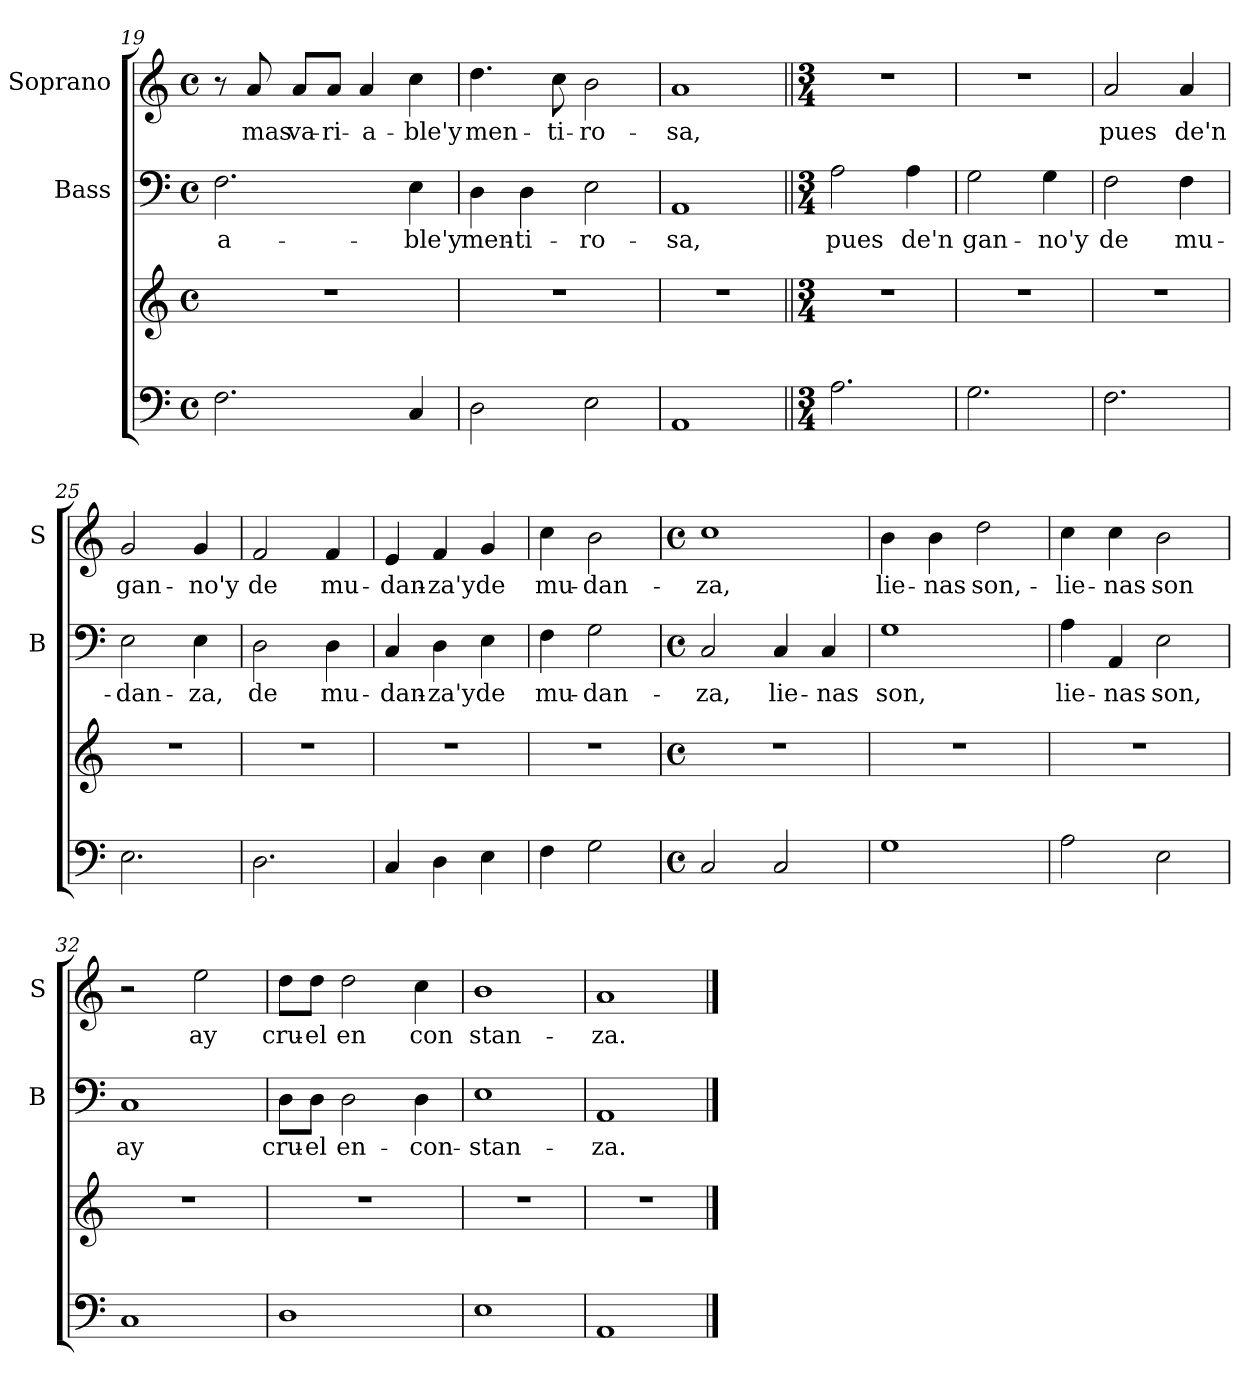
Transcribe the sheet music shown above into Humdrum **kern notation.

**kern	**kern	**kern	**text	**kern	**text
*part3	*part3	*part2	*part2	*part1	*part1
*staff4	*staff3	*staff2	*staff2	*staff1	*staff1
*	*	*I"Bass	*	*I"Soprano	*
*	*	*I'B	*	*I'S	*
*clefF4	*clefG2	*clefF4	*	*clefG2	*
*k[]	*k[]	*k[]	*	*k[]	*
*C:	*C:	*C:	*	*C:	*
*M4/4	*M4/4	*M4/4	*	*M4/4	*
*met(c)	*met(c)	*met(c)	*	*met(c)	*
=19	=19	=19	=19	=19	=19
!	!	!	!LO:LY:b	!	!
2.F\	1r	2.F\	-a-	8r	.
!	!	!	!	!	!LO:LY:b
.	.	.	.	8a/	mas
!	!	!	!	!	!LO:LY:b
.	.	.	.	8a/L	va-
!	!	!	!	!	!LO:LY:b
.	.	.	.	8a/J	-ri-
!	!	!	!	!	!LO:LY:b
.	.	.	.	4a/	-a-
!	!	!	!LO:LY:b	!	!LO:LY:b
4C/	.	4E\	-ble'y	4cc\	-ble'y
!!LO:LB:g=z
=20	=20	=20	=20	=20	=20
!	!	!	!LO:LY:b	!	!LO:LY:b
2D\	1r	4D\	men-	4.dd\	men-
!	!	!	!LO:LY:b	!	!
.	.	4D\	-ti-	.	.
!	!	!	!	!	!LO:LY:b
.	.	.	.	8cc\	-ti-
!	!	!	!LO:LY:b	!	!LO:LY:b
2E\	.	2E\	-ro-	2b\	-ro-
=21	=21	=21	=21	=21	=21
!	!	!	!LO:LY:b	!	!LO:LY:b
1AA	1r	1AA	-sa,	1a	-sa,
=22||	=22||	=22||	=22||	=22||	=22||
*M3/4	*M3/4	*M3/4	*	*M3/4	*
!	!	!	!LO:LY:b	!	!
2.A\	2.r	2A\	pues	2.r	.
!	!	!	!LO:LY:b	!	!
.	.	4A\	de'n	.	.
=23	=23	=23	=23	=23	=23
!	!	!	!LO:LY:b	!	!
2.G\	2.r	2G\	gan-	2.r	.
!	!	!	!LO:LY:b	!	!
.	.	4G\	-no'y	.	.
=24	=24	=24	=24	=24	=24
!	!	!	!LO:LY:b	!	!LO:LY:b
2.F\	2.r	2F\	de	2a/	pues
!	!	!	!LO:LY:b	!	!LO:LY:b
.	.	4F\	mu-	4a/	de'n
=25	=25	=25	=25	=25	=25
!	!	!	!LO:LY:b	!	!LO:LY:b
2.E\	2.r	2E\	-dan-	2g/	gan-
!	!	!	!LO:LY:b	!	!LO:LY:b
.	.	4E\	-za,	4g/	-no'y
!!LO:LB:g=z
=26	=26	=26	=26	=26	=26
!	!	!	!LO:LY:b	!	!LO:LY:b
2.D\	2.r	2D\	de	2f/	de
!	!	!	!LO:LY:b	!	!LO:LY:b
.	.	4D\	mu-	4f/	mu-
=27	=27	=27	=27	=27	=27
!	!	!	!LO:LY:b	!	!LO:LY:b
4C/	2.r	4C/	-dan-	4e/	-dan-
!	!	!	!LO:LY:b	!	!LO:LY:b
4D\	.	4D\	-za'y	4f/	-za'y
!	!	!	!LO:LY:b	!	!LO:LY:b
4E\	.	4E\	de	4g/	de
=28	=28	=28	=28	=28	=28
!	!	!	!LO:LY:b	!	!LO:LY:b
4F\	2.r	4F\	mu-	4cc\	mu-
!	!	!	!LO:LY:b	!	!LO:LY:b
2G\	.	2G\	-dan-	2b\	-dan-
=29	=29	=29	=29	=29	=29
*M4/4	*M4/4	*M4/4	*	*M4/4	*
*met(c)	*met(c)	*met(c)	*	*met(c)	*
!	!	!	!LO:LY:b	!	!LO:LY:b
2C/	1r	2C/	-za,	1cc	-za,
!	!	!	!LO:LY:b	!	!
2C/	.	4C/	lie-	.	.
!	!	!	!LO:LY:b	!	!
.	.	4C/	-nas	.	.
=30	=30	=30	=30	=30	=30
!	!	!	!LO:LY:b	!	!LO:LY:b
1G	1r	1G	son,	4b\	lie-
!	!	!	!	!	!LO:LY:b
.	.	.	.	4b\	-nas
!	!	!	!	!	!LO:LY:b
.	.	.	.	2dd\	son,-
!!LO:LB:g=z
=31	=31	=31	=31	=31	=31
!	!	!	!LO:LY:b	!	!LO:LY:b
2A\	1r	4A\	lie-	4cc\	-lie-
!	!	!	!LO:LY:b	!	!LO:LY:b
.	.	4AA/	-nas	4cc\	-nas
!	!	!	!LO:LY:b	!	!LO:LY:b
2E\	.	2E\	son,	2b\	son
=32	=32	=32	=32	=32	=32
!	!	!	!LO:LY:b	!	!
1C	1r	1C	ay	2r	.
!	!	!	!	!	!LO:LY:b
.	.	.	.	2ee\	ay
=33	=33	=33	=33	=33	=33
!	!	!	!LO:LY:b	!	!LO:LY:b
1D	1r	8D\L	cru-	8dd\L	cru-
!	!	!	!LO:LY:b	!	!LO:LY:b
.	.	8D\J	-el	8dd\J	-el
!	!	!	!LO:LY:b	!	!LO:LY:b
.	.	2D\	en-	2dd\	en
!	!	!	!LO:LY:b	!	!LO:LY:b
.	.	4D\	-con-	4cc\	con
=34	=34	=34	=34	=34	=34
!	!	!	!LO:LY:b	!	!LO:LY:b
1E	1r	1E	-stan-	1b	stan-
=35	=35	=35	=35	=35	=35
!	!	!	!LO:LY:b	!	!LO:LY:b
1AA	1r	1AA	-za.	1a	-za.
==	==	==	==	==	==
*-	*-	*-	*-	*-	*-
